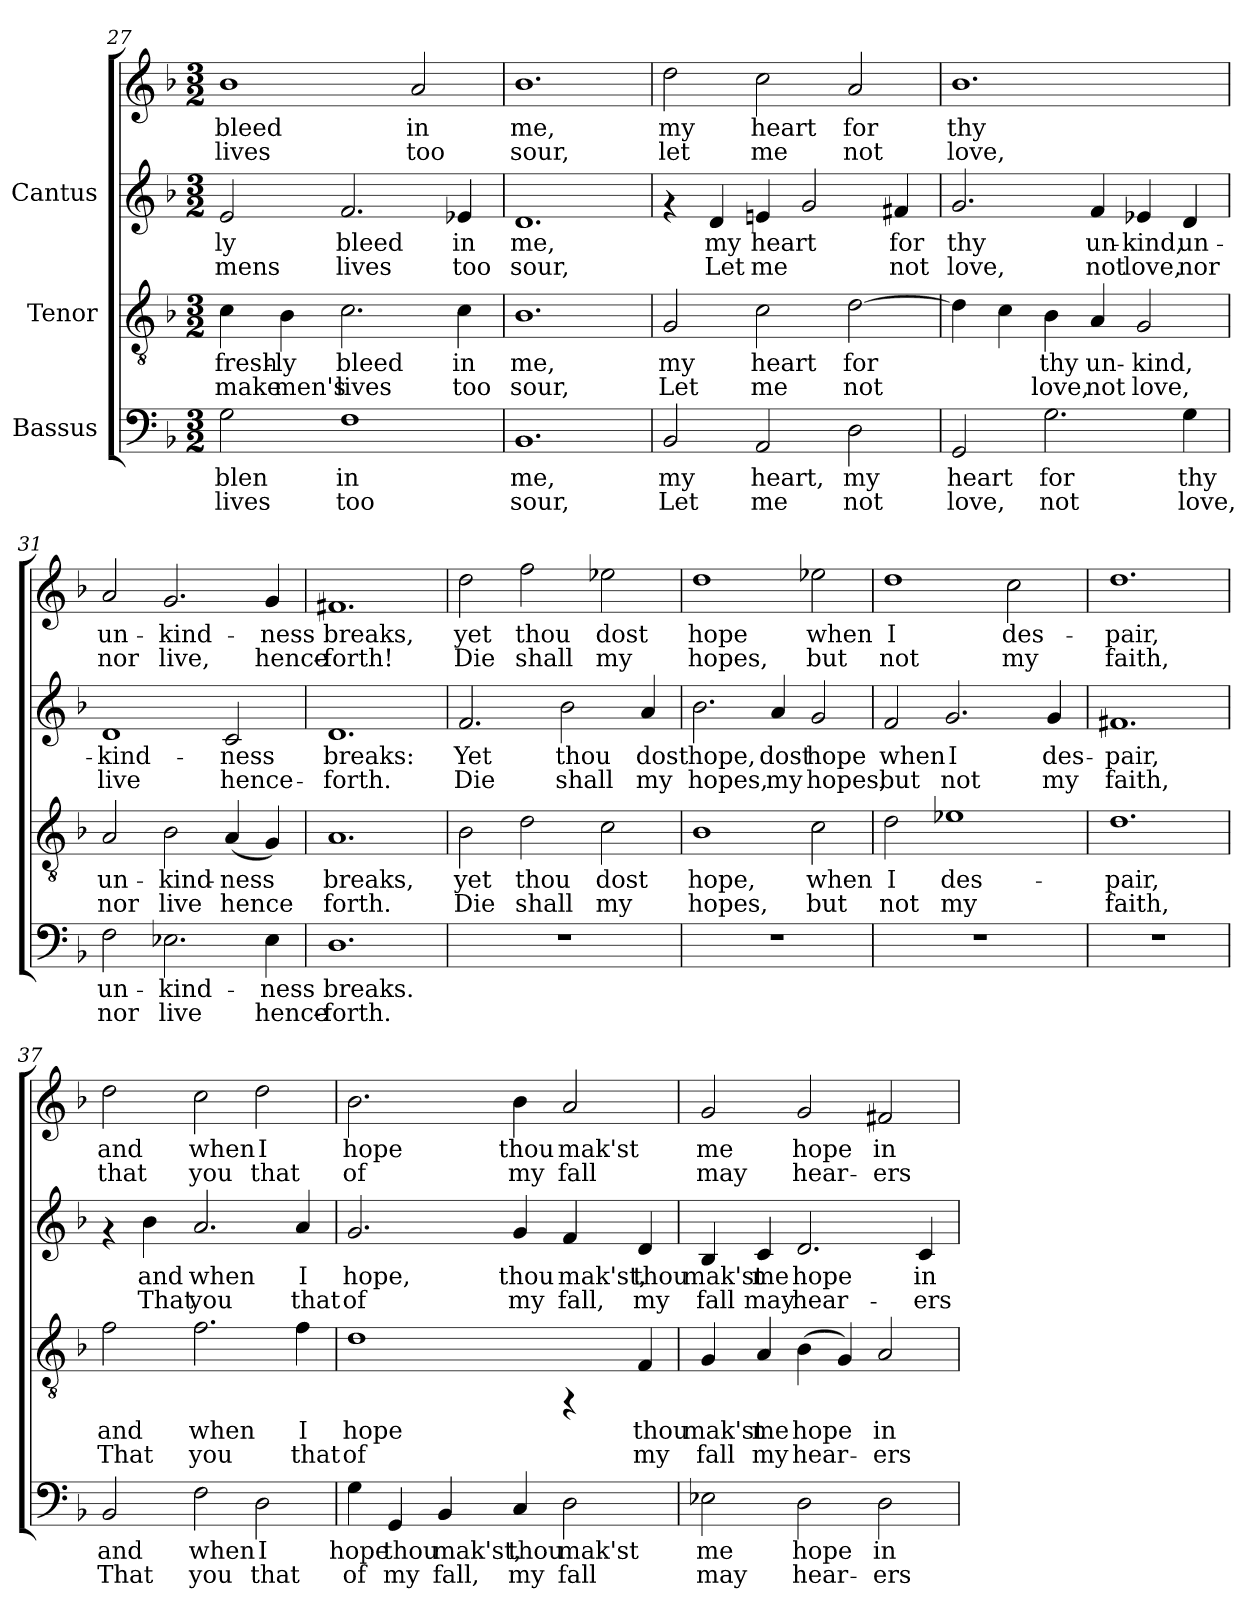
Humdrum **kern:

**kern	**text	**text	**kern	**text	**text	**kern	**text	**text	**kern	**text	**text
*part3	*part3	*part3	*part2	*part2	*part2	*part1	*part1	*part1	*part1	*part1	*part1
*staff4	*staff4	*staff4	*staff3	*staff3	*staff3	*staff2	*staff2	*staff2	*staff1	*staff1	*staff1
*I"Bassus	*	*	*I"Tenor	*	*	*I"Cantus	*	*	*	*	*
*clefF4	*	*	*clefGv2	*	*	*clefG2	*	*	*clefG2	*	*
*k[b-]	*	*	*k[b-]	*	*	*k[b-]	*	*	*k[b-]	*	*
*F:	*	*	*F:	*	*	*F:	*	*	*F:	*	*
*M3/2	*	*	*M3/2	*	*	*M3/2	*	*	*M3/2	*	*
=27	=27	=27	=27	=27	=27	=27	=27	=27	=27	=27	=27
!	!LO:LY:b:cj	!LO:LY:b:cj	!	!LO:LY:b:cj	!LO:LY:b:cj	!	!LO:LY:b:cj	!LO:LY:b:cj	!	!LO:LY:b:cj	!LO:LY:b:cj
2G\	blen	lives	4c\	fresh-	-make	2e/	ly	mens	1b-	bleed	lives
!	!	!	!	!LO:LY:b:cj	!LO:LY:b:cj	!	!	!	!	!	!
.	.	.	4B-\	ly	men's	.	.	.	.	.	.
!	!LO:LY:b:cj	!LO:LY:b:cj	!	!LO:LY:b:cj	!LO:LY:b:cj	!	!LO:LY:b:cj	!LO:LY:b:cj	!	!	!
1F	in	too	2.c\	bleed	lives	2.f/	bleed	lives	.	.	.
!	!	!	!	!	!	!	!	!	!	!LO:LY:b:cj	!LO:LY:b:cj
.	.	.	.	.	.	.	.	.	2a/	in	too
!	!	!	!	!LO:LY:b:cj	!LO:LY:b:cj	!	!LO:LY:b:cj	!LO:LY:b:cj	!	!	!
.	.	.	4c\	in	too	4e-X/	in	too	.	.	.
=28	=28	=28	=28	=28	=28	=28	=28	=28	=28	=28	=28
!	!LO:LY:b:cj	!LO:LY:b:cj	!	!LO:LY:b:cj	!LO:LY:b:cj	!	!LO:LY:b:cj	!LO:LY:b:cj	!	!LO:LY:b:cj	!LO:LY:b:cj
1.BB-	me,	sour,	1.B-	me,	sour,	1.d	me,	sour,	1.b-	me,	sour,
=29	=29	=29	=29	=29	=29	=29	=29	=29	=29	=29	=29
!	!LO:LY:b:cj	!LO:LY:b:cj	!	!LO:LY:b:cj	!LO:LY:b:cj	!	!	!	!	!LO:LY:b:cj	!LO:LY:b:cj
2BB-/	my	Let	2G/	my	Let	4rf	.	.	2dd\	my	let
!	!	!	!	!	!	!	!LO:LY:b:cj	!LO:LY:b:cj	!	!	!
.	.	.	.	.	.	4d/	my	Let	.	.	.
!	!LO:LY:b:cj	!LO:LY:b:cj	!	!LO:LY:b:cj	!LO:LY:b:cj	!	!LO:LY:b:cj	!LO:LY:b:cj	!	!LO:LY:b:cj	!LO:LY:b:cj
2AA/	heart,	me	2c\	heart	me	4en/	heart	me	2cc\	heart	me
!	!	!	!	!	!	!	!LO:LY:b:cj	!LO:LY:b:cj	!	!	!
.	.	.	.	.	.	2g/	.	.	.	.	.
!	!LO:LY:b:cj	!LO:LY:b:cj	!	!LO:LY:b:cj	!LO:LY:b:cj	!	!	!	!	!LO:LY:b:cj	!LO:LY:b:cj
2D\	my	not	[>2d\	for	not	.	.	.	2a/	for	not
!	!	!	!	!	!	!	!LO:LY:b:cj	!LO:LY:b:cj	!	!	!
.	.	.	.	.	.	4f#X/	for	not	.	.	.
!!LO:LB:g=z
=30	=30	=30	=30	=30	=30	=30	=30	=30	=30	=30	=30
!	!LO:LY:b:cj	!LO:LY:b:cj	!	!LO:LY:b:cj	!LO:LY:b:cj	!	!LO:LY:b:cj	!LO:LY:b:cj	!	!LO:LY:b:cj	!LO:LY:b:cj
2GG/	heart	love,	4d\]	.	.	2.g/	thy	love,	1.b-	thy	love,
!	!	!	!	!LO:LY:b:cj	!LO:LY:b:cj	!	!	!	!	!	!
.	.	.	4c\	.	.	.	.	.	.	.	.
!	!LO:LY:b:cj	!LO:LY:b:cj	!	!LO:LY:b:cj	!LO:LY:b:cj	!	!	!	!	!	!
2.G\	for	not	4B-\	thy	love,	.	.	.	.	.	.
!	!	!	!	!LO:LY:b:cj	!LO:LY:b:cj	!	!LO:LY:b:cj	!LO:LY:b:cj	!	!	!
.	.	.	4A/	un-	-not	4f/	un-	-not	.	.	.
!	!	!	!	!LO:LY:b:cj	!LO:LY:b:cj	!	!LO:LY:b:cj	!LO:LY:b:cj	!	!	!
.	.	.	2G/	kind,	love,	4e-X/	kind,	love,	.	.	.
!	!LO:LY:b:cj	!LO:LY:b:cj	!	!	!	!	!LO:LY:b:cj	!LO:LY:b:cj	!	!	!
4G\	thy	love,	.	.	.	4d/	un-	-nor	.	.	.
=31	=31	=31	=31	=31	=31	=31	=31	=31	=31	=31	=31
!	!LO:LY:b:cj	!LO:LY:b:cj	!	!LO:LY:b:cj	!LO:LY:b:cj	!	!LO:LY:b:cj	!LO:LY:b:cj	!	!LO:LY:b:cj	!LO:LY:b:cj
2F\	un-	-nor	2A/	un-	-nor	1d	-kind-	-live	2a/	un-	-nor
!	!LO:LY:b:cj	!LO:LY:b:cj	!	!LO:LY:b:cj	!LO:LY:b:cj	!	!	!	!	!LO:LY:b:cj	!LO:LY:b:cj
2.E-X\	kind-	-live	2B-\	kind-	-live	.	.	.	2.g/	kind-	-live,
!	!	!	!	!LO:LY:b:cj	!LO:LY:b:cj	!	!LO:LY:b:cj	!LO:LY:b:cj	!	!	!
.	.	.	(<4A/	ness	hence-	2c/	ness	hence-	.	.	.
!	!LO:LY:b:cj	!LO:LY:b:cj	!	!LO:LY:b:cj	!LO:LY:b:cj	!	!	!	!	!LO:LY:b:cj	!LO:LY:b:cj
4E-\	ness	hence-	4G/)	-	-	.	.	.	4g/	ness	hence-
=32	=32	=32	=32	=32	=32	=32	=32	=32	=32	=32	=32
!	!LO:LY:b:cj	!LO:LY:b:cj	!	!LO:LY:b:cj	!LO:LY:b:cj	!	!LO:LY:b:cj	!LO:LY:b:cj	!	!LO:LY:b:cj	!LO:LY:b:cj
1.D	-breaks.	forth.	1.A	-breaks,	forth.	1.d	breaks:	forth.	1.f#X	-breaks,	forth!
=33	=33	=33	=33	=33	=33	=33	=33	=33	=33	=33	=33
!	!	!	!	!LO:LY:b:cj	!LO:LY:b:cj	!	!LO:LY:b:cj	!LO:LY:b:cj	!	!LO:LY:b:cj	!LO:LY:b:cj
1.r	.	.	2B-\	yet	Die	2.f/	Yet	Die	2dd\	yet	Die
!	!	!	!	!LO:LY:b:cj	!LO:LY:b:cj	!	!	!	!	!LO:LY:b:cj	!LO:LY:b:cj
.	.	.	2d\	thou	shall	.	.	.	2ff\	thou	shall
!	!	!	!	!	!	!	!LO:LY:b:cj	!LO:LY:b:cj	!	!	!
.	.	.	.	.	.	2b-\	thou	shall	.	.	.
!	!	!	!	!LO:LY:b:cj	!LO:LY:b:cj	!	!	!	!	!LO:LY:b:cj	!LO:LY:b:cj
.	.	.	2c\	dost	my	.	.	.	2ee-X\	dost	my
!	!	!	!	!	!	!	!LO:LY:b:cj	!LO:LY:b:cj	!	!	!
.	.	.	.	.	.	4a/	dost	my	.	.	.
!!LO:LB:g=z
=34	=34	=34	=34	=34	=34	=34	=34	=34	=34	=34	=34
!	!	!	!	!LO:LY:b:cj	!LO:LY:b:cj	!	!LO:LY:b:cj	!LO:LY:b:cj	!	!LO:LY:b:cj	!LO:LY:b:cj
1.r	.	.	1B-	hope,	hopes,	2.b-\	hope,	hopes,	1dd	hope	hopes,
!	!	!	!	!	!	!	!LO:LY:b:cj	!LO:LY:b:cj	!	!	!
.	.	.	.	.	.	4a/	dost	my	.	.	.
!	!	!	!	!LO:LY:b:cj	!LO:LY:b:cj	!	!LO:LY:b:cj	!LO:LY:b:cj	!	!LO:LY:b:cj	!LO:LY:b:cj
.	.	.	2c\	when	but	2g/	hope	hopes,	2ee-X\	when	but
=35	=35	=35	=35	=35	=35	=35	=35	=35	=35	=35	=35
!	!	!	!	!LO:LY:b:cj	!LO:LY:b:cj	!	!LO:LY:b:cj	!LO:LY:b:cj	!	!LO:LY:b:cj	!LO:LY:b:cj
1.r	.	.	2d\	I	not	2f/	when	but	1dd	I	not
!	!	!	!	!LO:LY:b:cj	!LO:LY:b:cj	!	!LO:LY:b:cj	!LO:LY:b:cj	!	!	!
.	.	.	1e-X	des-	-my	2.g/	I	not	.	.	.
!	!	!	!	!	!	!	!	!	!	!LO:LY:b:cj	!LO:LY:b:cj
.	.	.	.	.	.	.	.	.	2cc\	des-	-my
!	!	!	!	!	!	!	!LO:LY:b:cj	!LO:LY:b:cj	!	!	!
.	.	.	.	.	.	4g/	des-	-my	.	.	.
=36	=36	=36	=36	=36	=36	=36	=36	=36	=36	=36	=36
!	!	!	!	!LO:LY:b:cj	!LO:LY:b:cj	!	!LO:LY:b:cj	!LO:LY:b:cj	!	!LO:LY:b:cj	!LO:LY:b:cj
1.r	.	.	1.d	pair,	faith,	1.f#X	pair,	faith,	1.dd	pair,	faith,
=37	=37	=37	=37	=37	=37	=37	=37	=37	=37	=37	=37
!	!LO:LY:b:cj	!LO:LY:b:cj	!	!LO:LY:b:cj	!LO:LY:b:cj	!	!	!	!	!LO:LY:b:cj	!LO:LY:b:cj
2BB-/	and	That	2f\	and	That	4rf	.	.	2dd\	and	that
!	!	!	!	!	!	!	!LO:LY:b:cj	!LO:LY:b:cj	!	!	!
.	.	.	.	.	.	4b-\	and	That	.	.	.
!	!LO:LY:b:cj	!LO:LY:b:cj	!	!LO:LY:b:cj	!LO:LY:b:cj	!	!LO:LY:b:cj	!LO:LY:b:cj	!	!LO:LY:b:cj	!LO:LY:b:cj
2F\	when	you	2.f\	when	you	2.a/	when	you	2cc\	when	you
!	!LO:LY:b:cj	!LO:LY:b:cj	!	!	!	!	!	!	!	!LO:LY:b:cj	!LO:LY:b:cj
2D\	I	that	.	.	.	.	.	.	2dd\	I	that
!	!	!	!	!LO:LY:b:cj	!LO:LY:b:cj	!	!LO:LY:b:cj	!LO:LY:b:cj	!	!	!
.	.	.	4f\	I	that	4a/	I	that	.	.	.
!!LO:PB:g=z
=38	=38	=38	=38	=38	=38	=38	=38	=38	=38	=38	=38
!	!LO:LY:b:cj	!LO:LY:b:cj	!	!LO:LY:b:cj	!LO:LY:b:cj	!	!LO:LY:b:cj	!LO:LY:b:cj	!	!LO:LY:b:cj	!LO:LY:b:cj
4G\	hope	of	1d	hope	of	2.g/	hope,	of	2.b-\	hope	of
!	!LO:LY:b:cj	!LO:LY:b:cj	!	!	!	!	!	!	!	!	!
4GG/	thou	my	.	.	.	.	.	.	.	.	.
!	!LO:LY:b:cj	!LO:LY:b:cj	!	!	!	!	!	!	!	!	!
4BB-/	mak'st,	fall,	.	.	.	.	.	.	.	.	.
!	!LO:LY:b:cj	!LO:LY:b:cj	!	!	!	!	!LO:LY:b:cj	!LO:LY:b:cj	!	!LO:LY:b:cj	!LO:LY:b:cj
4C/	thou	my	.	.	.	4g/	thou	my	4b-\	thou	my
!	!LO:LY:b:cj	!LO:LY:b:cj	!	!	!	!	!LO:LY:b:cj	!LO:LY:b:cj	!	!LO:LY:b:cj	!LO:LY:b:cj
2D\	mak'st	fall	4rFF	.	.	4f/	mak'st,	fall,	2a/	mak'st	fall
!	!	!	!	!LO:LY:b:cj	!LO:LY:b:cj	!	!LO:LY:b:cj	!LO:LY:b:cj	!	!	!
.	.	.	4F/	thou	my	4d/	thou	my	.	.	.
=39	=39	=39	=39	=39	=39	=39	=39	=39	=39	=39	=39
!	!LO:LY:b:cj	!LO:LY:b:cj	!	!LO:LY:b:cj	!LO:LY:b:cj	!	!LO:LY:b:cj	!LO:LY:b:cj	!	!LO:LY:b:cj	!LO:LY:b:cj
2E-X\	me	may	4G/	mak'st	fall	4B-/	mak'st	fall	2g/	me	may
!	!	!	!	!LO:LY:b:cj	!LO:LY:b:cj	!	!LO:LY:b:cj	!LO:LY:b:cj	!	!	!
.	.	.	4A/	me	my	4c/	me	may	.	.	.
!	!LO:LY:b:cj	!LO:LY:b:cj	!	!LO:LY:b:cj	!LO:LY:b:cj	!	!LO:LY:b:cj	!LO:LY:b:cj	!	!LO:LY:b:cj	!LO:LY:b:cj
2D\	hope	hear-	(>4B-\	hope	hear-	2.d/	hope	hear-	2g/	hope	hear-
!	!	!	!	!LO:LY:b:cj	!LO:LY:b:cj	!	!	!	!	!	!
.	.	.	4G/)	-	.	.	.	.	.	.	.
!	!LO:LY:b:cj	!LO:LY:b:cj	!	!LO:LY:b:cj	!LO:LY:b:cj	!	!	!	!	!LO:LY:b:cj	!LO:LY:b:cj
2D\	-in	ers	2A/	in	ers	.	.	.	2f#X/	-in	ers
!	!	!	!	!	!	!	!LO:LY:b:cj	!LO:LY:b:cj	!	!	!
.	.	.	.	.	.	4c/	-in	ers	.	.	.
=	=	=	=	=	=	=	=	=	=	=	=
*-	*-	*-	*-	*-	*-	*-	*-	*-	*-	*-	*-
